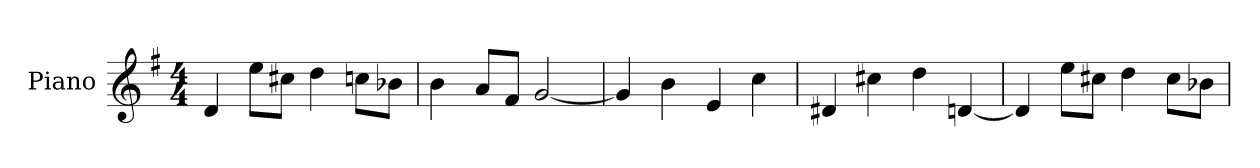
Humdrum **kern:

**kern
*part1
*staff1
*I"Piano
*I'Pno.
*clefG2
*k[f#]
*M4/4
*MM120
=1
4d/
8ee\L
8cc#X\J
4dd\
8ccn\L
8b-X\J
=2
4b\
8a/L
8f#/J
[2g/
=3
4g/]
4b\
4e/
4cc\
=4
4d#X/
4cc#X\
4dd\
[4dn/
=5
4d/]
8ee\L
8cc#X\J
4dd\
8cc#\L
8b-X\J
=
*-
